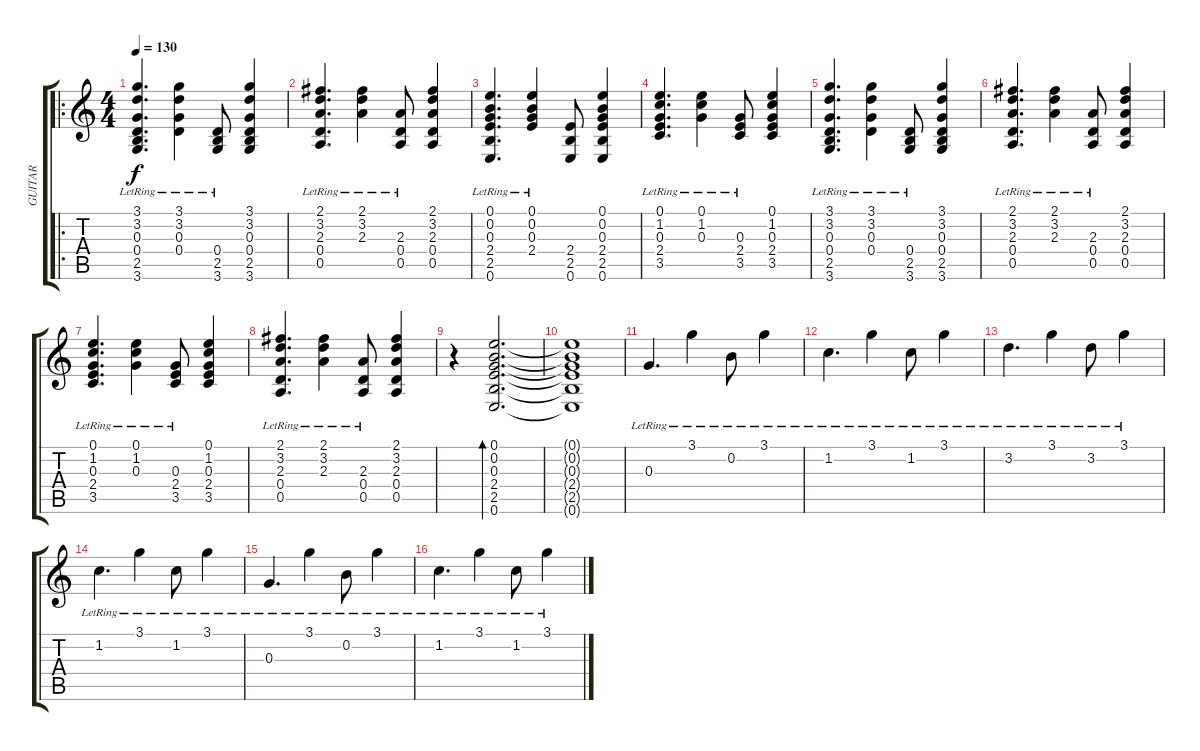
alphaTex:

\track ("GUITAR" "GUITAR") {instrument acousticguitarsteel}
\staff {score tabs}
\tuning (E4 B3 G3 D3 A2 E2) {hide}
\ro
\ts (4 4)
\tempo 130
\clef g2
\ks c
(3.1 3.2 0.3 0.4 2.5{lr} 3.6{lr}).4{d dy f volume 6 instrument acousticguitarsteel} (3.1{lr} 3.2{lr} 0.3{lr} 0.4{lr}).4 (0.4{lr} 2.5{lr} 3.6{lr}).8 (3.1 3.2 0.3 0.4 2.5 3.6).4 |
(2.1 3.2 2.3 0.4{lr} 0.5{lr}).4{d} (2.1{lr} 3.2{lr} 2.3{lr}).4 (2.3{lr} 0.4{lr} 0.5{lr}).8 (2.1 3.2 2.3 0.4 0.5).4 |
(0.1 0.2 0.3 2.4 2.5{lr} 0.6{lr}).4{d} (0.1{lr} 0.2{lr} 0.3 2.4).4 (2.4 2.5 0.6).8 (0.1 0.2 0.3 2.4 2.5 0.6).4 |
(0.1 1.2 0.3 2.4{lr} 3.5{lr}).4{d} (0.1{lr} 1.2{lr} 0.3{lr}).4 (0.3{lr} 2.4{lr} 3.5{lr}).8 (0.1 1.2 0.3 2.4 3.5).4 |
(3.1 3.2 0.3 0.4 2.5{lr} 3.6{lr}).4{d} (3.1{lr} 3.2{lr} 0.3{lr} 0.4{lr}).4 (0.4{lr} 2.5{lr} 3.6{lr}).8 (3.1 3.2 0.3 0.4 2.5 3.6).4 |
(2.1 3.2 2.3 0.4{lr} 0.5{lr}).4{d} (2.1{lr} 3.2{lr} 2.3{lr}).4 (2.3{lr} 0.4{lr} 0.5{lr}).8 (2.1 3.2 2.3 0.4 0.5).4 |
(0.1 1.2 0.3 2.4{lr} 3.5{lr}).4{d} (0.1{lr} 1.2{lr} 0.3{lr}).4 (0.3{lr} 2.4{lr} 3.5{lr}).8 (0.1 1.2 0.3 2.4 3.5).4 |
(2.1 3.2 2.3 0.4{lr} 0.5{lr}).4{d} (2.1{lr} 3.2{lr} 2.3{lr}).4 (2.3{lr} 0.4{lr} 0.5{lr}).8 (2.1 3.2 2.3 0.4 0.5).4 |
r.4 (0.1 0.2 0.3 2.4 2.5 0.6).2{d bd 240 volume 10} |
(0.1{t} 0.2{t} 0.3{t} 2.4{t} 2.5{t} 0.6{t}).1 |
0.3{lr}.4{d} 3.1{lr}.4 0.2{lr}.8 3.1{lr}.4 |
1.2{lr}.4{d} 3.1{lr}.4 1.2{lr}.8 3.1{lr}.4 |
3.2{lr}.4{d} 3.1{lr}.4 3.2{lr}.8 3.1{lr}.4 |
1.2{lr}.4{d} 3.1{lr}.4 1.2{lr}.8 3.1{lr}.4 |
0.3{lr}.4{d} 3.1{lr}.4 0.2{lr}.8 3.1{lr}.4 |
1.2{lr}.4{d} 3.1{lr}.4 1.2{lr}.8 3.1{lr}.4
